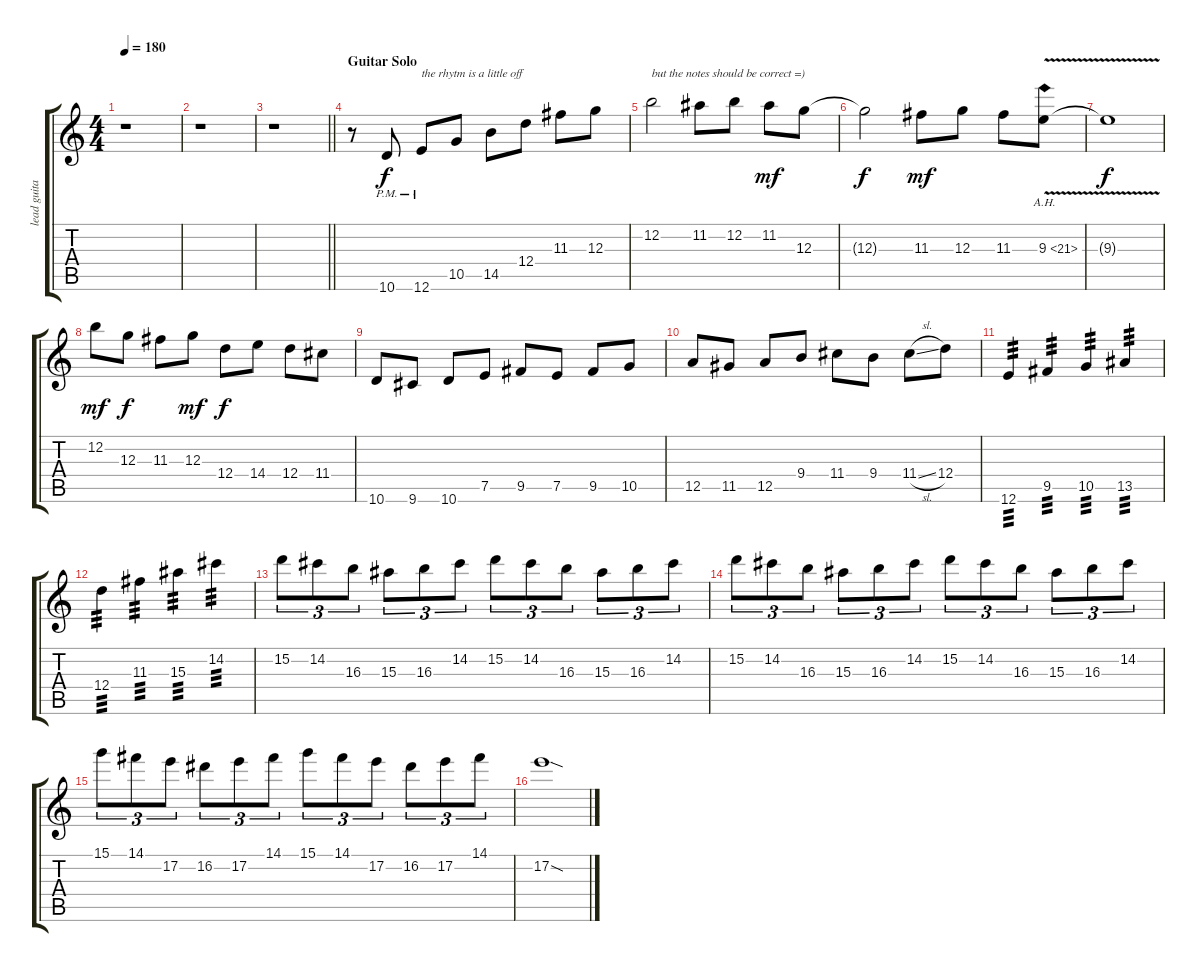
\track ("lead guitar" "lead guita") {instrument distortionguitar}
\staff {score tabs}
\tuning (E4 B3 G3 D3 A2 E2) {hide}
\ts (4 4)
\tempo 180
\clef g2
\ks c
r.1{dy f} |
r.1 |
\barLineRight lightlight
r.1 |
\section ("" "Guitar Solo")
r.8 10.6{pm}.8{balance 8} 12.6{pm}.8{txt "the rhytm is a little off"} 10.5.8 14.5.8 12.4.8 11.3.8 12.3.8 |
12.2.2{txt "but the notes should be correct =)"} 11.2.8 12.2.8 11.2.8{dy mf} 12.3.8 |
12.3{t}.2{dy f} 11.3.8{dy mf} 12.3.8 11.3.8 9.3{ah 12 v}.8 |
9.3{t}.1{dy f} |
12.2.8{dy mf} 12.3.8{dy f} 11.3.8 12.3.8{dy mf} 12.4.8{dy f} 14.4.8 12.4.8 11.4.8 |
10.6.8 9.6.8 10.6.8 7.5.8 9.5.8 7.5.8 9.5.8 10.5.8 |
12.5.8 11.5.8 12.5.8 9.4.8 11.4.8 9.4.8 11.4{sl}.8 12.4.8 |
12.6.4{tp 3} 9.5.4{tp 3} 10.5.4{tp 3} 13.5.4{tp 3} |
12.4.4{tp 3} 11.3.4{tp 3} 15.3.4{tp 3} 14.2.4{tp 3} |
15.2.8{tu (3 2)} 14.2.8{tu (3 2)} 16.3.8{tu (3 2)} 15.3.8{tu (3 2)} 16.3.8{tu (3 2)} 14.2.8{tu (3 2)} 15.2.8{tu (3 2)} 14.2.8{tu (3 2)} 16.3.8{tu (3 2)} 15.3.8{tu (3 2)} 16.3.8{tu (3 2)} 14.2.8{tu (3 2)} |
15.2.8{tu (3 2)} 14.2.8{tu (3 2)} 16.3.8{tu (3 2)} 15.3.8{tu (3 2)} 16.3.8{tu (3 2)} 14.2.8{tu (3 2)} 15.2.8{tu (3 2)} 14.2.8{tu (3 2)} 16.3.8{tu (3 2)} 15.3.8{tu (3 2)} 16.3.8{tu (3 2)} 14.2.8{tu (3 2)} |
15.1.8{tu (3 2)} 14.1.8{tu (3 2)} 17.2.8{tu (3 2)} 16.2.8{tu (3 2)} 17.2.8{tu (3 2)} 14.1.8{tu (3 2)} 15.1.8{tu (3 2)} 14.1.8{tu (3 2)} 17.2.8{tu (3 2)} 16.2.8{tu (3 2)} 17.2.8{tu (3 2)} 14.1.8{tu (3 2)} |
17.2{sod}.1
